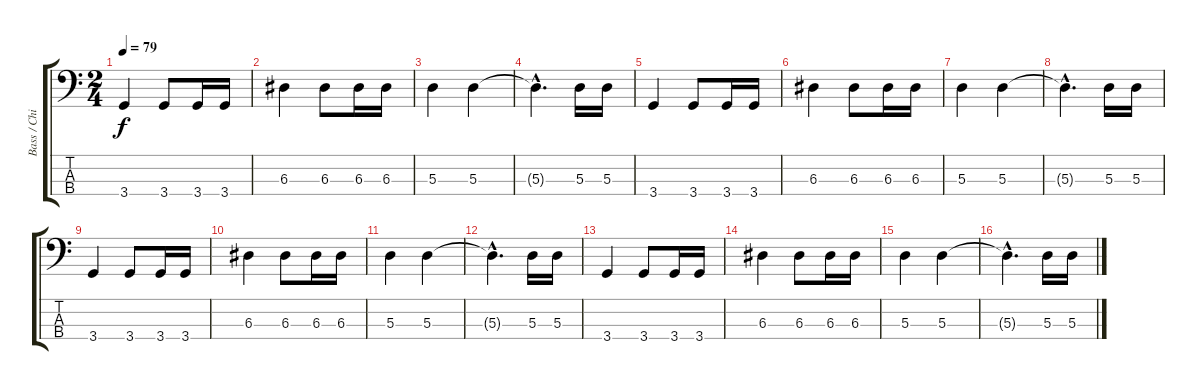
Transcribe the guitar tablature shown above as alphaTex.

\track ("Bass / Chi Cheng" "Bass / Chi") {instrument electricbassfinger}
\staff {score tabs}
\tuning (G2 D2 A1 E1) {hide}
\ts (2 4)
\tempo 79
\clef f4
\ks c
3.4.4{dy f} 3.4.8 3.4.16 3.4.16 |
6.3.4 6.3.8 6.3.16 6.3.16 |
5.3.4 5.3.4 |
5.3{hac t}.4{d} 5.3.16 5.3.16 |
3.4.4 3.4.8 3.4.16 3.4.16 |
6.3.4 6.3.8 6.3.16 6.3.16 |
5.3.4 5.3.4 |
5.3{hac t}.4{d} 5.3.16 5.3.16 |
3.4.4 3.4.8 3.4.16 3.4.16 |
6.3.4 6.3.8 6.3.16 6.3.16 |
5.3.4 5.3.4 |
5.3{hac t}.4{d} 5.3.16 5.3.16 |
3.4.4 3.4.8 3.4.16 3.4.16 |
6.3.4 6.3.8 6.3.16 6.3.16 |
5.3.4 5.3.4 |
5.3{hac t}.4{d} 5.3.16 5.3.16
